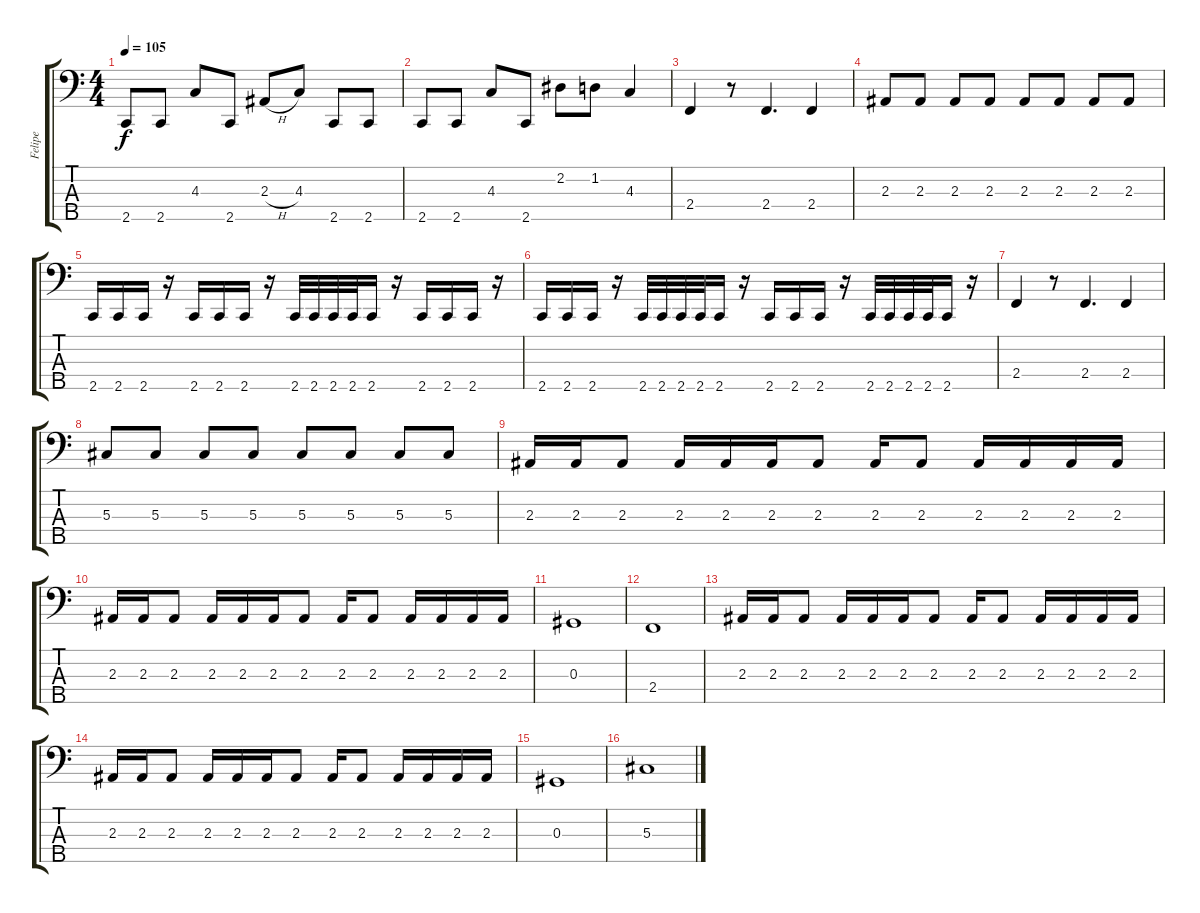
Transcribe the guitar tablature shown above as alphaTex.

\track ("Felipe" "Felipe") {instrument electricbassfinger}
\staff {score tabs}
\tuning (Gb2 Db2 Ab1 Eb1 Bb0) {hide}
\ts (4 4)
\tempo 105
\clef f4
\ks c
2.5.8{dy f} 2.5.8 4.3.8 2.5.8 2.3{h}.8 4.3.8 2.5.8 2.5.8 |
2.5.8 2.5.8 4.3.8 2.5.8 2.2.8 1.2.8 4.3.4 |
2.4.4 r.8 2.4.4{d} 2.4.4 |
2.3.8 2.3.8 2.3.8 2.3.8 2.3.8 2.3.8 2.3.8 2.3.8 |
2.5.16 2.5.16 2.5.16 r.16 2.5.16 2.5.16 2.5.16 r.16 2.5.32 2.5.32 2.5.32 2.5.32 2.5.16 r.16 2.5.16 2.5.16 2.5.16 r.16 |
2.5.16 2.5.16 2.5.16 r.16 2.5.32 2.5.32 2.5.32 2.5.32 2.5.16 r.16 2.5.16 2.5.16 2.5.16 r.16 2.5.32 2.5.32 2.5.32 2.5.32 2.5.16 r.16 |
2.4.4 r.8 2.4.4{d} 2.4.4 |
5.3.8 5.3.8 5.3.8 5.3.8 5.3.8 5.3.8 5.3.8 5.3.8 |
2.3.16 2.3.16 2.3.8 2.3.16 2.3.16 2.3.16 2.3.8 2.3.16 2.3.8 2.3.16 2.3.16 2.3.16 2.3.16 |
2.3.16 2.3.16 2.3.8 2.3.16 2.3.16 2.3.16 2.3.8 2.3.16 2.3.8 2.3.16 2.3.16 2.3.16 2.3.16 |
0.3.1 |
2.4.1 |
2.3.16 2.3.16 2.3.8 2.3.16 2.3.16 2.3.16 2.3.8 2.3.16 2.3.8 2.3.16 2.3.16 2.3.16 2.3.16 |
2.3.16 2.3.16 2.3.8 2.3.16 2.3.16 2.3.16 2.3.8 2.3.16 2.3.8 2.3.16 2.3.16 2.3.16 2.3.16 |
0.3.1 |
5.3.1
